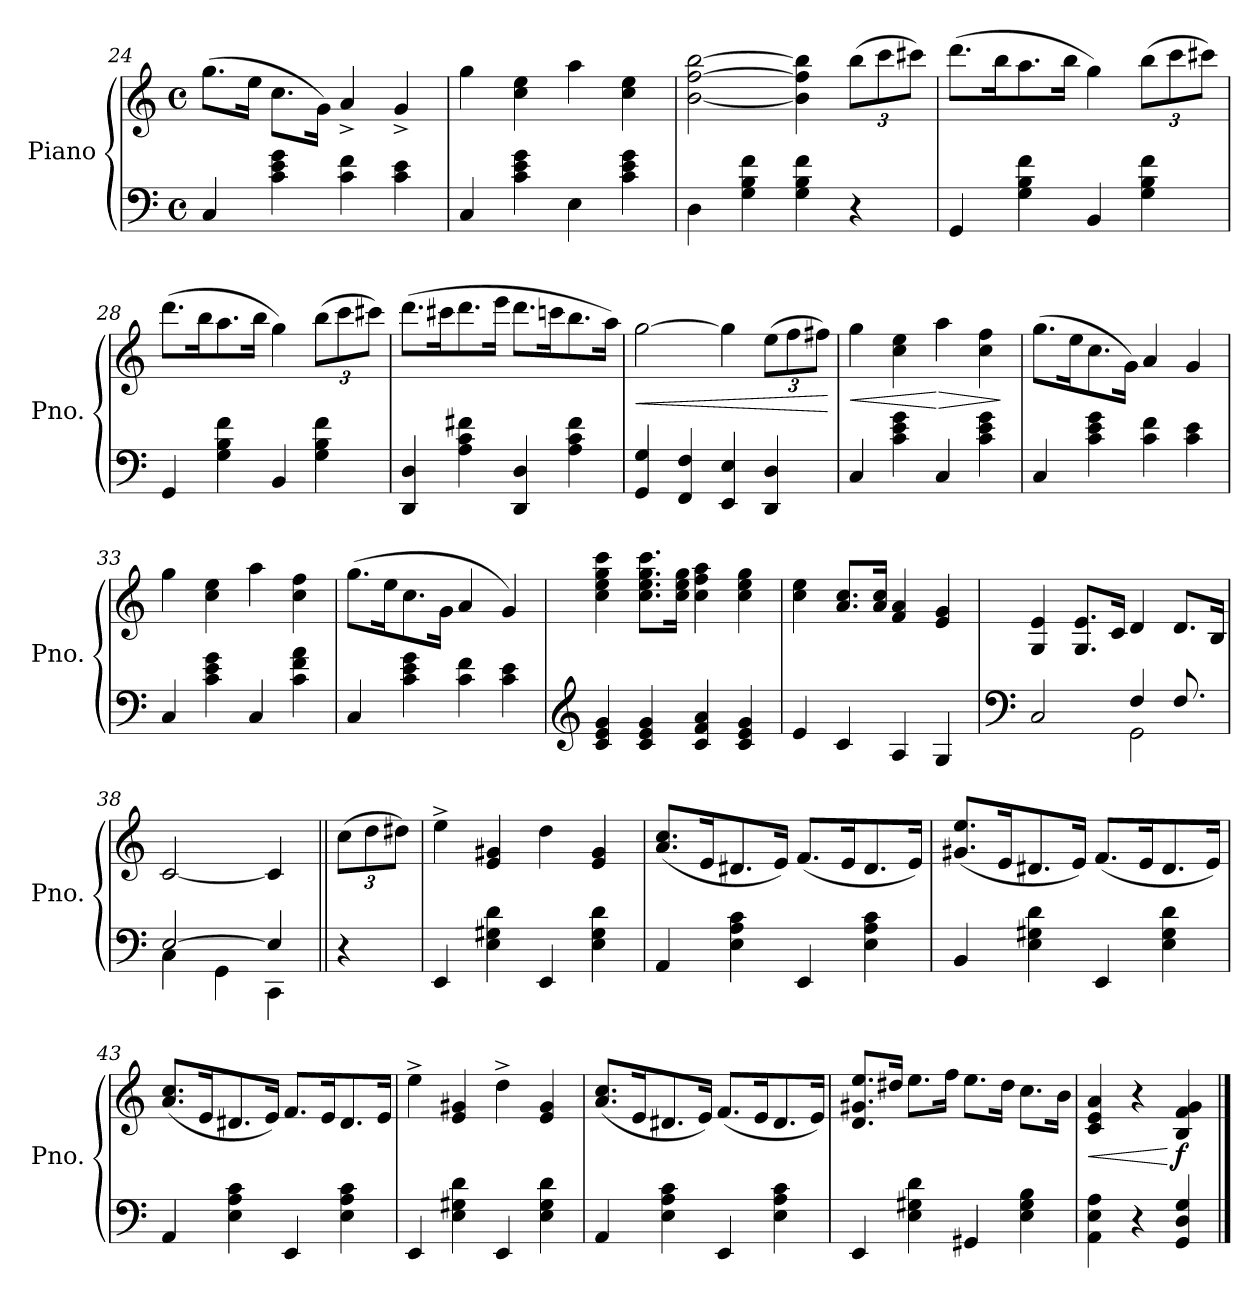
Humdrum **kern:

**kern	**kern	**dynam
*part1	*part1	*part1
*staff2	*staff1	*staff1/2
*I"Piano	*	*
*I'Pno.	*	*
*clefF4	*clefG2	*
*k[]	*k[]	*
*M4/4	*M4/4	*
*met(c)	*met(c)	*
=24	=24	=24
4C/	(>8.gg\L	.
.	16ee\Jk	.
4c\ 4e\ 4g\	8.cc\L	.
.	16g\Jk)	.
4c\ 4f\	4a^/	.
4c\ 4e\	4g^/	.
=25	=25	=25
4C/	4gg\	.
4c\ 4e\ 4g\	4cc\ 4ee\	.
4E\	4aa\	.
4c\ 4e\ 4g\	4cc\ 4ee\	.
=26	=26	=26
4D\	[2b\ [2ff\ [2bb\	.
4G\ 4B\ 4f\	.	.
4G\ 4B\ 4f\	4b\] 4ff\] 4bb\]	.
*	*Xbrackettup	*
4r	(>12bb\L	.
.	12ccc\	.
.	12ccc#X\J)	.
!!LO:PB:g=z
=27	=27	=27
4GG/	(>8.ddd\L	.
.	16bb\K	.
4G\ 4B\ 4f\	8.aa\	.
.	16bb\Jk	.
4BB/	4gg\)	.
4G\ 4B\ 4f\	(>12bb\L	.
.	12ccc\	.
.	12ccc#X\J)	.
=28	=28	=28
4GG/	(>8.ddd\L	.
.	16bb\K	.
4G\ 4B\ 4f\	8.aa\	.
.	16bb\Jk	.
4BB/	4gg\)	.
4G\ 4B\ 4f\	(>12bb\L	.
.	12ccc\	.
.	12ccc#X\J)	.
=29	=29	=29
4DD/ 4D/	(>8.ddd\L	.
.	16ccc#X\K	.
4A\ 4c\ 4f#X\	8.ddd\	.
.	16eee\Jk	.
4DD/ 4D/	8.ddd\L	.
.	16cccn\K	.
4A\ 4c\ 4f#\	8.bb\	.
.	16aa\Jk)	.
=30	=30	=30
!	!	!LO:HP:b
4GG/ 4G/	[2gg\	<
4FF/ 4F/	.	.
4EE/ 4E/	4gg\]	.
4DD/ 4D/	(>12ee\L	.
.	12ff\	.
.	12ff#X\J)	.
.	.	[
!!LO:LB:g=z
=31	=31	=31
!	!	!LO:HP:b
4C/	4gg\	<
4c\ 4e\ 4g\	4cc\ 4ee\	.
!	!	!LO:HP:n=1:b
4C/	4aa\	[ >
4c\ 4e\ 4g\	4cc\ 4ff\	.
.	.	]
=32	=32	=32
4C/	(>8.gg\L	.
.	16ee\K	.
4c\ 4e\ 4g\	8.cc\	.
.	16g\Jk)	.
4c\ 4f\	4a/	.
4c\ 4e\	4g/	.
=33	=33	=33
4C/	4gg\	.
4c\ 4e\ 4g\	4cc\ 4ee\	.
4C/	4aa\	.
4c\ 4f\ 4a\	4cc\ 4ff\	.
=34	=34	=34
4C/	(>8.gg\L	.
.	16ee\K	.
4c\ 4e\ 4g\	8.cc\	.
.	16g\Jk	.
4c\ 4f\	4a/	.
4c\ 4e\	4g/)	.
!!LO:LB:g=z
=35	=35	=35
*clefG2	*	*
4c/ 4e/ 4g/	4cc\ 4ee\ 4gg\ 4ccc\	.
4c/ 4e/ 4g/	8.cc\ 8.ee\ 8.gg\ 8.ccc\L	.
.	16cc\ 16ee\ 16gg\Jk	.
4c/ 4f/ 4a/	4cc\ 4ff\ 4aa\	.
4c/ 4e/ 4g/	4cc\ 4ee\ 4gg\	.
=36	=36	=36
4e/	4cc\ 4ee\	.
4c/	8.a/ 8.cc/L	.
.	16a/ 16cc/Jk	.
4A/	4f/ 4a/	.
4G/	4e/ 4g/	.
=37	=37	=37
*clefF4	*	*
*^	*	*
2C/	2ryy	4G/ 4e/	.
.	.	8.G/ 8.e/L	.
.	.	16c/Jk	.
2GG\	4F/	4d/	.
.	8.F/	8.d/L	.
.	16ryy	16B/Jk	.
=38	=38	=38	=38
[2E/	4C\	[2c/	.
.	4GG\	.	.
4E/]	4CC\	4c/]	.
*v	*v	*	*
=39||	=39||	=39||
4r	(>12cc\L	.
.	12dd\	.
.	12dd#X\J)	.
!!LO:LB:g=z
=40	=40	=40
4EE/	4ee^\	.
4E\ 4G#X\ 4d\	4e/ 4g#X/	.
4EE/	4dd\	.
4E\ 4G#\ 4d\	4e/ 4g#/	.
=41	=41	=41
4AA/	(<8.a/ 8.cc/L	.
.	16e/K	.
4E\ 4A\ 4c\	8.d#X/	.
.	16e/Jk)	.
4EE/	(<8.f/L	.
.	16e/K	.
4E\ 4A\ 4c\	8.d#/	.
.	16e/Jk)	.
=42	=42	=42
4BB/	(<8.g#X/ 8.ee/L	.
.	16e/K	.
4E\ 4G#X\ 4d\	8.d#X/	.
.	16e/Jk)	.
4EE/	(<8.f/L	.
.	16e/K	.
4E\ 4G#\ 4d\	8.d#/	.
.	16e/Jk)	.
=43	=43	=43
4AA/	(<8.a/ 8.cc/L	.
.	16e/K	.
4E\ 4A\ 4c\	8.d#X/	.
.	16e/Jk)	.
4EE/	8.f/L	.
.	16e/K	.
4E\ 4A\ 4c\	8.d#/	.
.	16e/Jk	.
!!LO:LB:g=z
=44	=44	=44
4EE/	4ee^\	.
4E\ 4G#X\ 4d\	4e/ 4g#X/	.
4EE/	4dd^\	.
4E\ 4G#\ 4d\	4e/ 4g#/	.
=45	=45	=45
4AA/	(<8.a/ 8.cc/L	.
.	16e/K	.
4E\ 4A\ 4c\	8.d#X/	.
.	16e/Jk)	.
4EE/	(<8.f/L	.
.	16e/K	.
4E\ 4A\ 4c\	8.d#/	.
.	16e/Jk)	.
=46	=46	=46
4EE/	8.d/ 8.g#X/ 8.ee/L	.
.	16dd#X/Jk	.
4E\ 4G#X\ 4d\	8.ee\L	.
.	16ff\Jk	.
4GG#X/	8.ee\L	.
.	16dd#\Jk	.
4E\ 4G#\ 4B\	8.cc\L	.
.	16b\Jk	.
=47	=47	=47
!	!	!LO:HP:b
4AA\ 4E\ 4A\	4c/ 4e/ 4a/	<
4r	4r	.
!	!	!LO:DY:n=1:b
4GG/ 4D/ 4G/	4B/ 4f/ 4g/	[ f
==	==	==
*-	*-	*-
